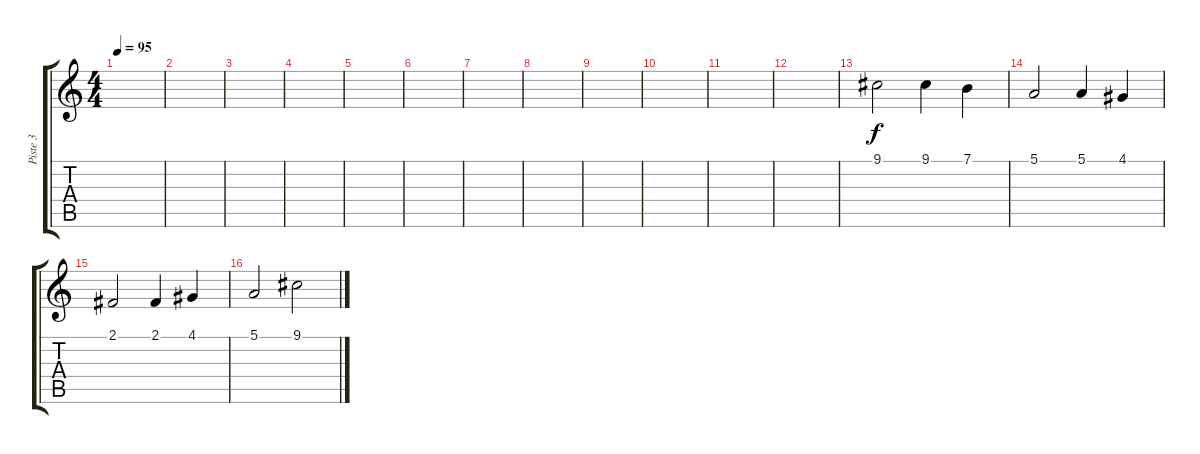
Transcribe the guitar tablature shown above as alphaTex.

\track ("Piste 3" "Piste 3") {instrument stringensemble2}
\staff {score tabs}
\tuning (E4 B3 G3 D3 A2 E2) {hide}
\ts (4 4)
\tempo 95
\clef g2
\ks c
|
|
|
|
|
|
|
|
|
|
|
|
9.1.2 9.1.4 7.1.4 |
5.1.2 5.1.4 4.1.4 |
2.1.2 2.1.4 4.1.4 |
5.1.2 9.1.2
